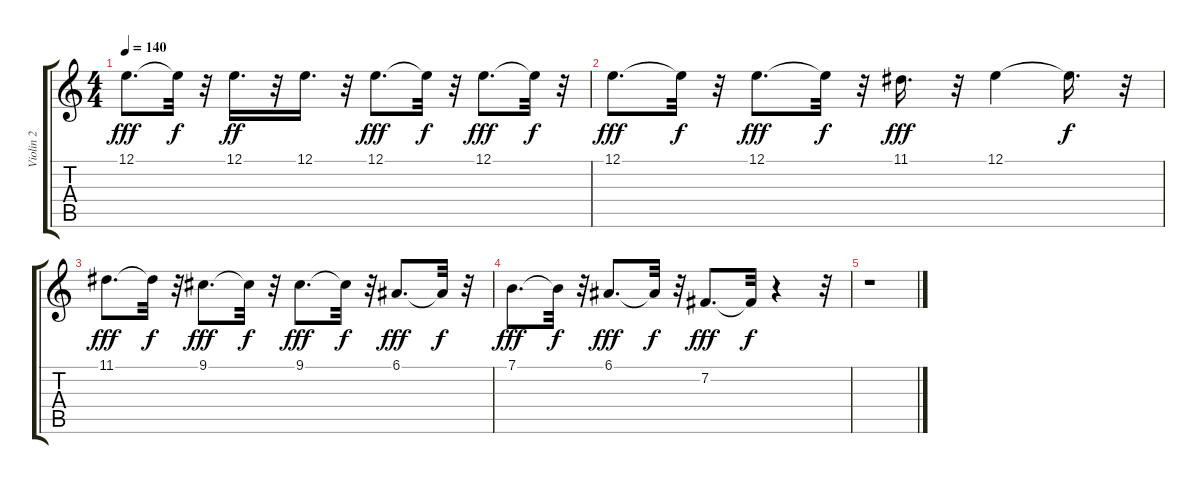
\track ("Violin 2" "Violin 2") {instrument tremolostrings}
\staff {score tabs}
\tuning (E4 B3 G3 D3 A2 E2) {hide}
\ts (4 4)
\tempo 140
\clef g2
\ks c
12.1.8{d dy fff} 12.1{t}.32{dy f} r.32 12.1.16{d dy ff} r.32 12.1.16{d} r.32 12.1.8{d dy fff} 12.1{t}.32{dy f} r.32 12.1.8{d dy fff} 12.1{t}.32{dy f} r.32 |
12.1.8{d dy fff} 12.1{t}.32{dy f} r.32 12.1.8{d dy fff} 12.1{t}.32{dy f} r.32 11.1.16{d dy fff} r.32 12.1.4 12.1{t}.16{d dy f} r.32 |
11.1.8{d dy fff} 11.1{t}.32{dy f} r.32 9.1.8{d dy fff} 9.1{t}.32{dy f} r.32 9.1.8{d dy fff} 9.1{t}.32{dy f} r.32 6.1.8{d dy fff} 6.1{t}.32{dy f} r.32 |
7.1.8{d dy fff} 7.1{t}.32{dy f} r.32 6.1.8{d dy fff} 6.1{t}.32{dy f} r.32 7.2.8{d dy fff} 7.2{t}.32{dy f} r.4 r.32 |
r.1
